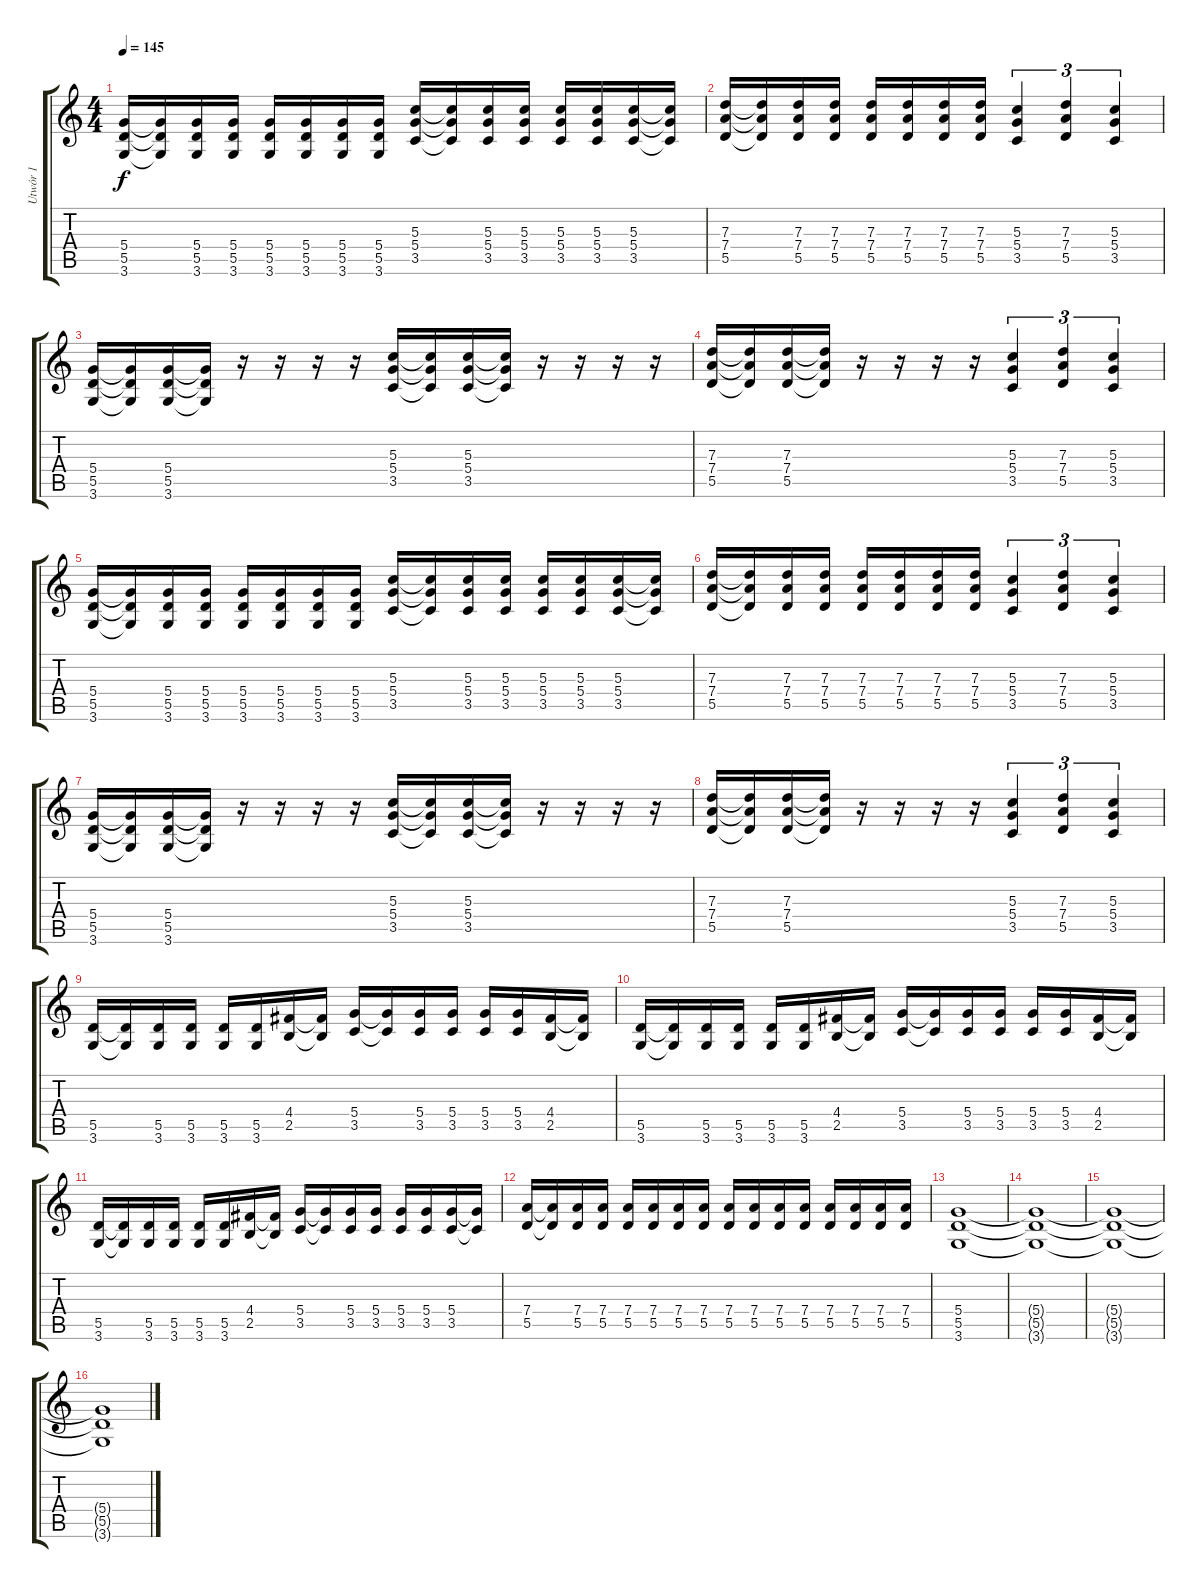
\track ("Utwór 1" "Utwór 1") {instrument distortionguitar}
\staff {score tabs}
\tuning (E4 B3 G3 D3 A2 E2) {hide}
\ts (4 4)
\tempo 145
\clef g2
\ks c
(5.4 5.5 3.6).16{dy f} (5.4{t} 5.5{t} 3.6{t}).16 (5.4 5.5 3.6).16 (5.4 5.5 3.6).16 (5.4 5.5 3.6).16 (5.4 5.5 3.6).16 (5.4 5.5 3.6).16 (5.4 5.5 3.6).16 (5.3 5.4 3.5).16 (5.3{t} 5.4{t} 3.5{t}).16 (5.3 5.4 3.5).16 (5.3 5.4 3.5).16 (5.3 5.4 3.5).16 (5.3 5.4 3.5).16 (5.3 5.4 3.5).16 (5.3{t} 5.4{t} 3.5{t}).16 |
(7.3 7.4 5.5).16 (7.3{t} 7.4{t} 5.5{t}).16 (7.3 7.4 5.5).16 (7.3 7.4 5.5).16 (7.3 7.4 5.5).16 (7.3 7.4 5.5).16 (7.3 7.4 5.5).16 (7.3 7.4 5.5).16 (5.3 5.4 3.5).4{tu (3 2)} (7.3 7.4 5.5).4{tu (3 2)} (5.3 5.4 3.5).4{tu (3 2)} |
(5.4 5.5 3.6).16 (5.4{t} 5.5{t} 3.6{t}).16 (5.4 5.5 3.6).16 (5.4{t} 5.5{t} 3.6{t}).16 r.16 r.16 r.16 r.16 (5.3 5.4 3.5).16 (5.3{t} 5.4{t} 3.5{t}).16 (5.3 5.4 3.5).16 (5.3{t} 5.4{t} 3.5{t}).16 r.16 r.16 r.16 r.16 |
(7.3 7.4 5.5).16 (7.3{t} 7.4{t} 5.5{t}).16 (7.3 7.4 5.5).16 (7.3{t} 7.4{t} 5.5{t}).16 r.16 r.16 r.16 r.16 (5.3 5.4 3.5).4{tu (3 2)} (7.3 7.4 5.5).4{tu (3 2)} (5.3 5.4 3.5).4{tu (3 2)} |
(5.4 5.5 3.6).16 (5.4{t} 5.5{t} 3.6{t}).16 (5.4 5.5 3.6).16 (5.4 5.5 3.6).16 (5.4 5.5 3.6).16 (5.4 5.5 3.6).16 (5.4 5.5 3.6).16 (5.4 5.5 3.6).16 (5.3 5.4 3.5).16 (5.3{t} 5.4{t} 3.5{t}).16 (5.3 5.4 3.5).16 (5.3 5.4 3.5).16 (5.3 5.4 3.5).16 (5.3 5.4 3.5).16 (5.3 5.4 3.5).16 (5.3{t} 5.4{t} 3.5{t}).16 |
(7.3 7.4 5.5).16 (7.3{t} 7.4{t} 5.5{t}).16 (7.3 7.4 5.5).16 (7.3 7.4 5.5).16 (7.3 7.4 5.5).16 (7.3 7.4 5.5).16 (7.3 7.4 5.5).16 (7.3 7.4 5.5).16 (5.3 5.4 3.5).4{tu (3 2)} (7.3 7.4 5.5).4{tu (3 2)} (5.3 5.4 3.5).4{tu (3 2)} |
(5.4 5.5 3.6).16 (5.4{t} 5.5{t} 3.6{t}).16 (5.4 5.5 3.6).16 (5.4{t} 5.5{t} 3.6{t}).16 r.16 r.16 r.16 r.16 (5.3 5.4 3.5).16 (5.3{t} 5.4{t} 3.5{t}).16 (5.3 5.4 3.5).16 (5.3{t} 5.4{t} 3.5{t}).16 r.16 r.16 r.16 r.16 |
(7.3 7.4 5.5).16 (7.3{t} 7.4{t} 5.5{t}).16 (7.3 7.4 5.5).16 (7.3{t} 7.4{t} 5.5{t}).16 r.16 r.16 r.16 r.16 (5.3 5.4 3.5).4{tu (3 2)} (7.3 7.4 5.5).4{tu (3 2)} (5.3 5.4 3.5).4{tu (3 2)} |
(5.5 3.6).16 (5.5{t} 3.6{t}).16 (5.5 3.6).16 (5.5 3.6).16 (5.5 3.6).16 (5.5 3.6).16 (4.4 2.5).16 (4.4{t} 2.5{t}).16 (5.4 3.5).16 (5.4{t} 3.5{t}).16 (5.4 3.5).16 (5.4 3.5).16 (5.4 3.5).16 (5.4 3.5).16 (4.4 2.5).16 (4.4{t} 2.5{t}).16 |
(5.5 3.6).16 (5.5{t} 3.6{t}).16 (5.5 3.6).16 (5.5 3.6).16 (5.5 3.6).16 (5.5 3.6).16 (4.4 2.5).16 (4.4{t} 2.5{t}).16 (5.4 3.5).16 (5.4{t} 3.5{t}).16 (5.4 3.5).16 (5.4 3.5).16 (5.4 3.5).16 (5.4 3.5).16 (4.4 2.5).16 (4.4{t} 2.5{t}).16 |
(5.5 3.6).16 (5.5{t} 3.6{t}).16 (5.5 3.6).16 (5.5 3.6).16 (5.5 3.6).16 (5.5 3.6).16 (4.4 2.5).16 (4.4{t} 2.5{t}).16 (5.4 3.5).16 (5.4{t} 3.5{t}).16 (5.4 3.5).16 (5.4 3.5).16 (5.4 3.5).16 (5.4 3.5).16 (5.4 3.5).16 (5.4{t} 3.5{t}).16 |
(7.4 5.5).16 (7.4{t} 5.5{t}).16 (7.4 5.5).16 (7.4 5.5).16 (7.4 5.5).16 (7.4 5.5).16 (7.4 5.5).16 (7.4 5.5).16 (7.4 5.5).16 (7.4 5.5).16 (7.4 5.5).16 (7.4 5.5).16 (7.4 5.5).16 (7.4 5.5).16 (7.4 5.5).16 (7.4 5.5).16 |
(5.4 5.5 3.6).1 |
(5.4{t} 5.5{t} 3.6{t}).1 |
(5.4{t} 5.5{t} 3.6{t}).1 |
(5.4{t} 5.5{t} 3.6{t}).1
